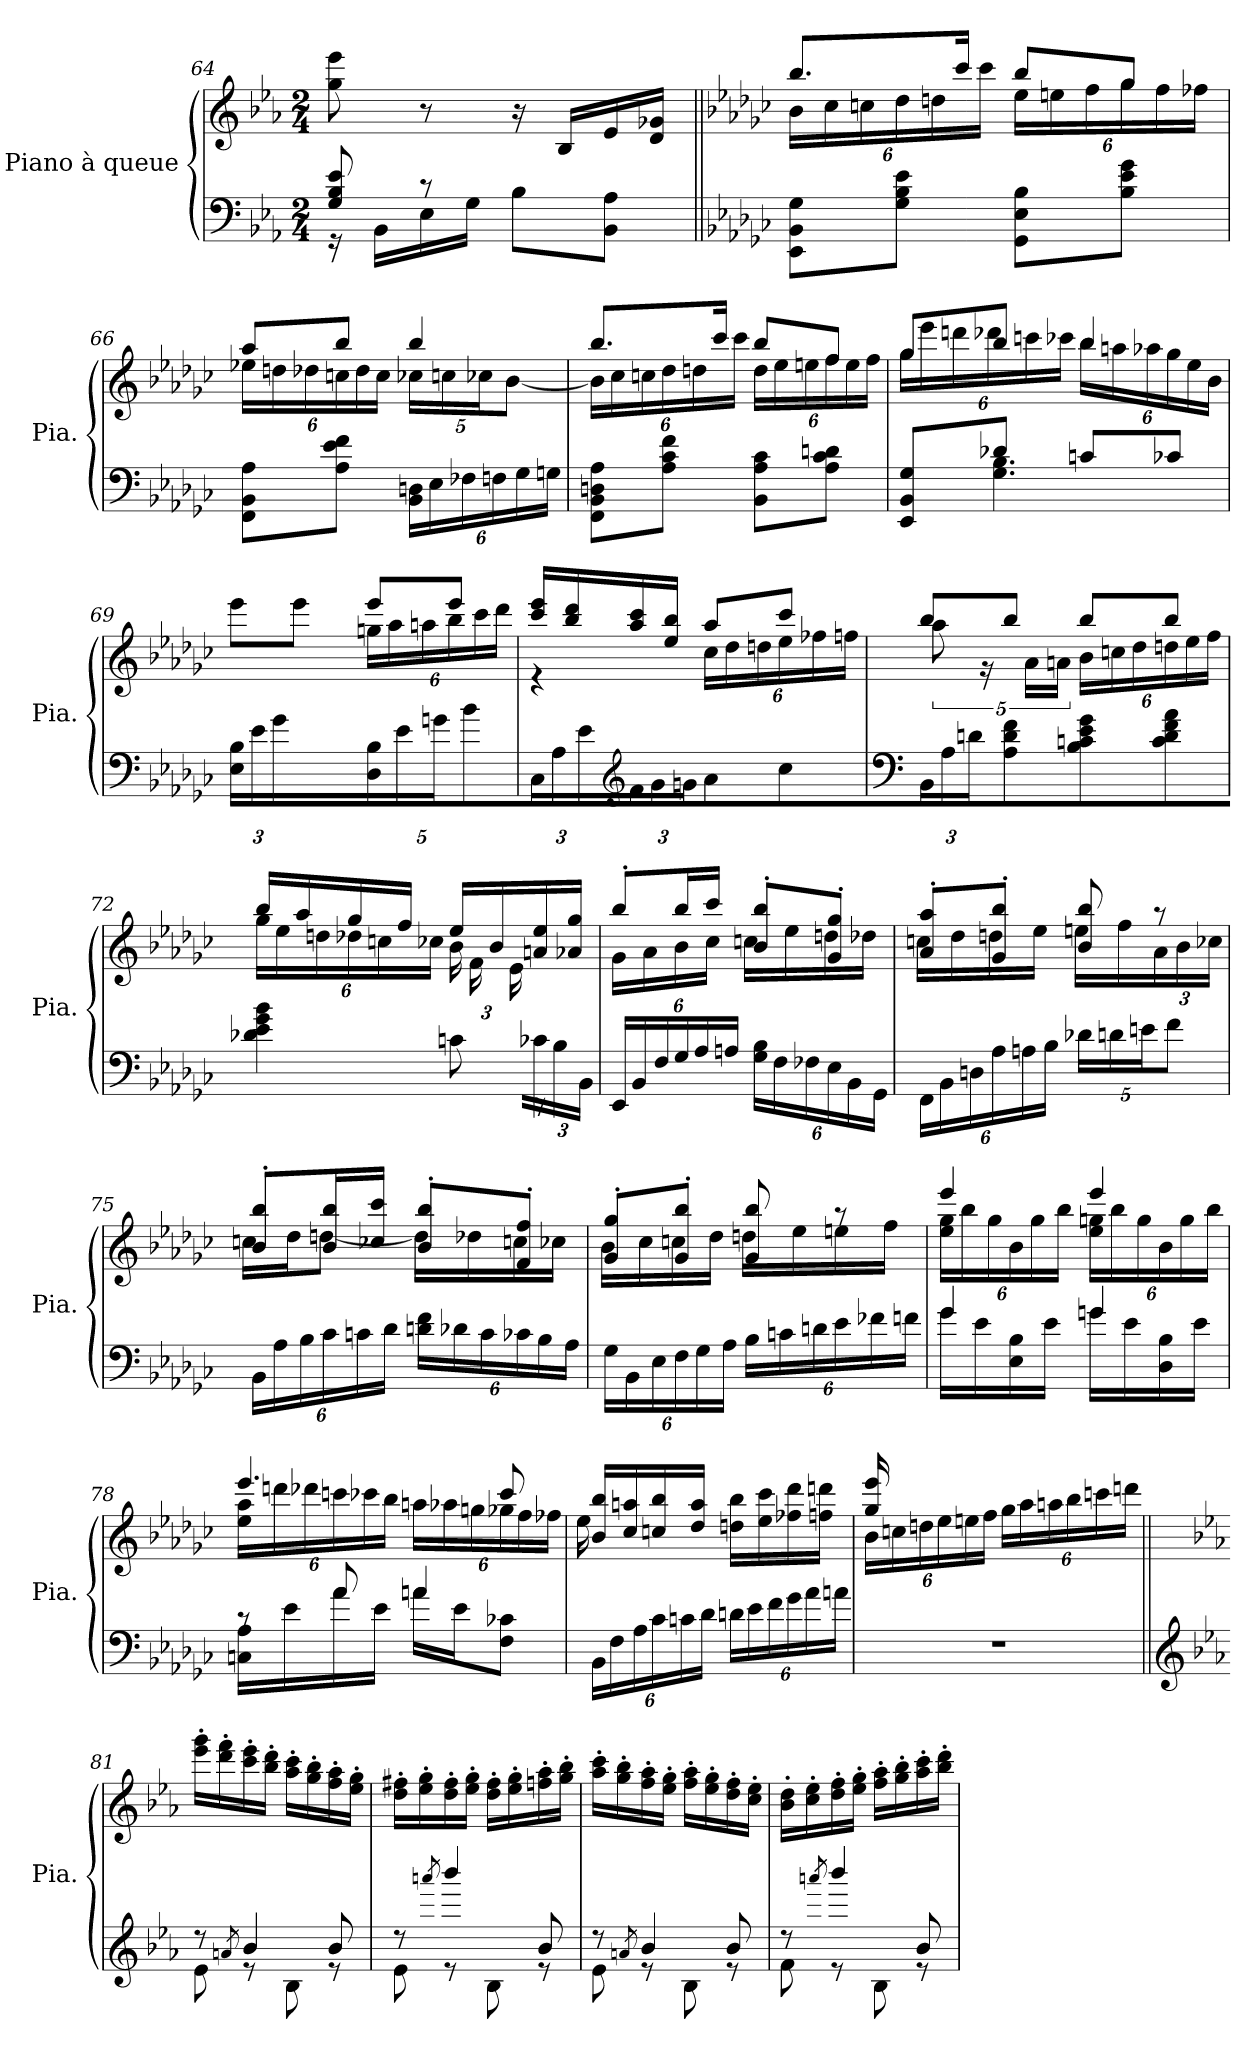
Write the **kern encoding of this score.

**kern	**kern
*part1	*part1
*staff2	*staff1
*I"Piano à queue	*
*I'Pia.	*
*clefF4	*clefG2
*k[b-e-a-]	*k[b-e-a-]
*M2/4	*M2/4
=64	=64
*^	*
8G/ 8B-/ 8e-/	16r	8gg\ 8eee-\
.	16BB-\LL	.
8rc	16E-\	8r
.	16G\JJ	.
4rbyy	8B-\L	16r
.	.	16B-/LL
.	8BB-\ 8A-\J	16e-/
.	.	16d/ 16g-X/JJ
*v	*v	*
=65||	=65||
*k[b-e-a-d-g-c-]	*k[b-e-a-d-g-c-]
*	*^
*	*	*Xbrackettup
*	*v	*v
*	*MM87
*	*^
8EE-\ 8BB-\ 8G-\L	8.bb-/L	24b-\LL
.	.	24cc-\
.	.	24ccn\
8G-\ 8B-\ 8e-\J	.	24dd-\
.	.	24ddn\
.	16ccc-/Jk	.
.	.	24ccc-\JJ
8GG-\ 8E-\ 8B-\L	8bb-/L	24ee-\LL
.	.	24een\
.	.	24ff\
*	*MM90	*
8B-\ 8e-\ 8g-\J	8gg-/J	24gg-\
.	.	24ff\
.	.	24ff-X\JJ
!!LO:LB:g=z	!!
=66	=66	=66
8FF\ 8BB-\ 8A-\L	8aa-/L	24ee-X\LL
.	.	24ddn\
.	.	24dd-X\
*	*MM93	*
8A-\ 8e-\ 8f\J	8bb-/J	24ccn\
.	.	24dd-\
.	.	24cc\JJ
*Xbrackettup	*	*
24BB-\ 24Dn\LL	4bb-/	20cc-X\LL
24E-\	.	.
.	.	20ccn\
24F-X\	.	.
.	.	20cc-X\J
24Fn\	.	.
.	.	[10b-\J
24G-\	.	.
24Gn\JJ	.	.
=67	=67	=67
*	*MM95	*
8FF\ 8BB-\ 8Dn\ 8A-\L	8.bb-/L	24b-\LL]
.	.	24cc-\
.	.	24ccn\
8A-\ 8c-\ 8f\J	.	24dd-\
.	.	24ddn\
.	16ccc-/Jk	.
.	.	24ccc-\JJ
*	*MM98	*
8BB-\ 8A-\ 8c-\L	8bb-/L	24dd\LL
.	.	24ee-\
.	.	24een\
8A-\ 8c-\ 8dn\J	8ff/J	24ff\
.	.	24ee\
.	.	24ff\JJ
!!LO:LB:g=z	!!
=68	=68	=68
*	*MM100	*
*^	*	*
8EE-/ 8BB-/ 8G-/L	8ryy	8gg-/L	24gg-\LL
.	.	.	24eee-\
.	.	.	24dddn\
8d-X/J	4.G-\ 4.B-\	8bb-/J	24ddd-X\
.	.	.	24cccn\
.	.	.	24ccc-X\JJ
8cn/L	.	4bb-/	24bb-\LL
.	.	.	24aan\
.	.	.	24aa-X\
8c-X/J	.	.	24gg-\
.	.	.	24ee-\
.	.	.	24b-\JJ
*v	*v	*	*
=69	=69	=69
*	*	*^
24E-/ 24B-/LL	8eee-\L	4ryy	8ryy
24e-/	.	.	.
24g-/	.	.	.
8ryy	8eee-\J	.	24b-\
.	.	.	24ee-\
.	.	.	24gg-\JJ
20D-\ 20B-\LL	8eee-/L	24ggn\LL	4ryy
.	.	24aa-\	.
20e-\	.	.	.
.	.	24aan\	.
20gn\J	.	.	.
.	8eee-/J	24bb-\	.
10b-\J	.	.	.
.	.	24ccc-\	.
.	.	24ddd-\JJ	.
*	*	*v	*v
!!LO:LB:g=z
=70	=70	=70
24C-\LL	16ccc-/ 16eee-/LL	4r
24A-\	.	.
.	16bb-/ 16ddd-/	.
24e-\	.	.
*clefG2	*	*
24f\	16aa-/ 16ccc-/	.
24g-\	.	.
.	16ee-/ 16bb-/JJ	.
24gn\JJ	.	.
8a-\L	8aa-/L	24cc-\LL
.	.	24dd-\
.	.	24ddn\
8cc-\J	8ccc-/J	24ee-\
.	.	24ff-X\
.	.	24ffn\JJ
=71	=71	=71
*clefF4	*	*
*	*	*brackettup
24BB-\LL	8bb-/L	10aa-\
24A-\	.	.
24dn\J	.	.
.	.	20r
8A-\ 8d\ 8f\J	8bb-/J	.
.	.	20a-\LL
.	.	20an\JJ
*	*	*Xbrackettup
*	*MM95	*
8B-\ 8cn\ 8e-\ 8g-\L	8bb-/L	24b-\LL
.	.	24ccn\
.	.	24dd-\
8c\ 8d\ 8f\ 8a-\J	8bb-/J	24ddn\
.	.	24ee-\
*	*MM80	*
.	.	24ff\JJ
!!LO:PB:g=z	!!
=72	=72	=72
*^	*	*
4.ryy	4d-X\ 4e-\ 4g-\ 4b-\	16bb-/LL	24gg-\LL
.	.	.	24ee-\
*	*	*MM75	*
.	.	16aa-/	.
.	.	.	24ddn\
.	.	16gg-/	24dd-X\
.	.	.	24ccn\
*	*	*MM70	*
.	.	16ff/JJ	.
.	.	.	24cc-X\JJ
.	8cn\	16ee-/LL	24b-\LL
.	.	.	24f\
*	*	*MM65	*
.	.	16b-/	.
.	.	.	24e-\
24c-X/	8r	16an/ 16ee-/	8ryy
24B-/	.	.	.
.	.	16a-X/ 16gg-/JJ	.
24BB-/JJ	.	.	.
*v	*v	*	*
=73	=73	=73
*	*MM70	*
24EE-/LL	8bb-'/L	16g-\LL
24BB-/	.	.
.	.	16a-\
24F/	.	.
24G-/	16bb-/L	16b-\
24A-/	.	.
*	*MM80	*
.	16ccc-/JJ	16cc-\JJ
24An/JJ	.	.
24G-\ 24B-\LL	8b-/' 8bb-/'L	16ccn\LL
24F\	.	.
.	.	16ee-\
24F-X\	.	.
*	*MM90	*
24E-\	8g-/' 8gg-/'J	16ddn\
24BB-\	.	.
.	.	16dd-X\JJ
24GG-\JJ	.	.
!!LO:LB:g=z	!!
=74	=74	=74
*	*MM100	*
24FF\LL	8a-/' 8aa-/'L	16ccn\LL
24BB-\	.	.
.	.	16dd-\
24Dn\	.	.
24A-\	8g-/' 8bb-/'J	16ddn\
24An\	.	.
.	.	16ee-\JJ
24B-\JJ	.	.
20d-X\LL	8b-/ 8bb-/	16een\LL
20dn\	.	.
.	.	16ff\
20en\J	.	.
.	8raa	24a-\
10f\J	.	.
.	.	24b-\
.	.	24cc-X\JJ
=75	=75	=75
24BB-\LL	8b-/' 8bb-/'L	16ccn\LL
24A-\	.	.
.	.	16dd-\J
24B-\	.	.
24c-\	16b-/ 16bb-/L	[8ddn\J
24cn\	.	.
.	16cc-X/ 16ccc-/JJ	.
24d-\JJ	.	.
24dn\ 24f\LL	8b-/' 8bb-/'L	16dd\LL]
24d-X\	.	.
.	.	16dd-X\
24c\	.	.
24c-X\	8f/' 8ff/'J	16ccn\
24B-\	.	.
.	.	16cc-X\JJ
24A-\JJ	.	.
!!LO:LB:g=z	!!
=76	=76	=76
24G-\LL	8g-/' 8gg-/'L	16b-\LL
24BB-\	.	.
.	.	16cc-\
24E-\	.	.
24F\	8g-/' 8bb-/'J	16ccn\
24G-\	.	.
.	.	16dd-\JJ
24A-\JJ	.	.
24B-\LL	8g-/ 8bb-/	16ddn\LL
24cn\	.	.
.	.	16ee-\
24dn\	.	.
24e-\	8raa	16een\
24f-X\	.	.
.	.	16ff\JJ
24fn\JJ	.	.
=77	=77	=77
*^	*	*
4g-/	16g-\LL	4eee-/	24ee-\ 24gg-\LL
.	.	.	24bb-\
.	16e-\	.	.
.	.	.	24gg-\
.	16E-\ 16B-\	.	24b-\
.	.	.	24gg-\
.	16e-\JJ	.	.
.	.	.	24bb-\JJ
4gn/	16g\LL	4eee-/	24ee-\ 24ggn\LL
.	.	.	24bb-\
.	16e-\	.	.
.	.	.	24gg\
.	16D-\ 16B-\	.	24b-\
.	.	.	24gg\
.	16e-\JJ	.	.
.	.	.	24bb-\JJ
!!LO:LB:g=z	!!
=78	=78	=78	=78
8rc	16Cn\ 16A-\LL	4.eee-/	24ee-\ 24aa-\LL
.	.	.	24dddn\
.	16e-\	.	.
.	.	.	24ddd-X\
8a-/	16a-\	.	24cccn\
.	.	.	24ccc-X\
.	16e-\JJ	.	.
.	.	.	24bb-\JJ
4an/	16a\LL	.	24aan\LL
.	.	.	24aa-X\
.	16e-\J	.	.
.	.	.	24ggn\
.	8F\ 8c-X\J	8ccc-/	24gg-X\
.	.	.	24ff\
.	.	.	24ff-X\JJ
*v	*v	*	*
=79	=79	=79
24BB-\LL	16b-/ 16bb-/LL	16ee-\
24F\	.	.
.	16cc-/ 16aan/	4..ryy
24A-\	.	.
24c-\	16ccn/ 16bb-/	.
24cn\	.	.
.	16dd-/ 16aa/JJ	.
24d-\JJ	.	.
24dn\LL	16ddn\ 16bb-\LL	.
24e-\	.	.
.	16ee-\ 16ccc-\	.
24f\	.	.
24g-\	16ff-X\ 16ddd-\	.
24a-\	.	.
.	16ffn\ 16dddn\JJ	.
24an\JJ	.	.
!!LO:LB:g=z	!!
=80	=80	=80
2r	16gg-/ 16eee-/	24b-\LL
*	*MM103	*
.	.	24ccn\
.	16raayy	.
.	.	24ddn\
.	8raayy	24ee-\
.	.	24een\
.	.	24ff\JJ
*	*MM105	*
.	24gg-\LL	4ryy
.	24aa-\	.
.	24aan\	.
.	24bb-\	.
*	*MM108	*
.	24cccn\	.
.	24dddn\JJ	.
*	*v	*v
=81||	=81||
*clefG2	*
*k[b-e-a-]	*k[b-e-a-]
*	*MM110
*^	*
8rdd	8e-\	16eee-\' 16ggg\'LL
.	.	16ddd\' 16fff\'
8qan/	.	.
4b-/	8re	16ccc\' 16eee-\'
.	.	16bb-\' 16ddd\'JJ
.	8B-\	16aa-\' 16ccc\'LL
.	.	16gg\' 16bb-\'
8b-/	8re	16ff\' 16aa-\'
.	.	16ee-\' 16gg\'JJ
=82	=82	=82
8rdd	8e-\	16dd\' 16ff#X\'LL
.	.	16ee-\' 16gg\'
8qaaan/	.	.
4bbb-/	8re	16dd\' 16ff#\'
.	.	16ee-\' 16gg\'JJ
.	8B-\	16dd\' 16ff#\'LL
.	.	16ee-\' 16gg\'
8b-/	8re	16ffn\' 16aa-\'
.	.	16gg\' 16bb-\'JJ
!!LO:PB:g=z
=83	=83	=83
8rdd	8e-\	16aa-\' 16ccc\'LL
.	.	16gg\' 16bb-\'
8qan/	.	.
4b-/	8re	16ff\' 16aa-\'
.	.	16ee-\' 16gg\'JJ
.	8B-\	16ff\' 16aa-\'LL
.	.	16ee-\' 16gg\'
8b-/	8re	16dd\' 16ff\'
.	.	16cc\' 16ee-\'JJ
=84	=84	=84
8rdd	8f\	16b-\' 16dd\'LL
.	.	16cc\' 16ee-\'
8qaaan/	.	.
4bbb-/	8re	16dd\' 16ff\'
.	.	16ee-\' 16gg\'JJ
.	8B-\	16ff\' 16aa-\'LL
.	.	16gg\' 16bb-\'
8b-/	8re	16aa-\' 16ccc\'
.	.	16bb-\' 16ddd\'JJ
*v	*v	*
=	=
*-	*-
